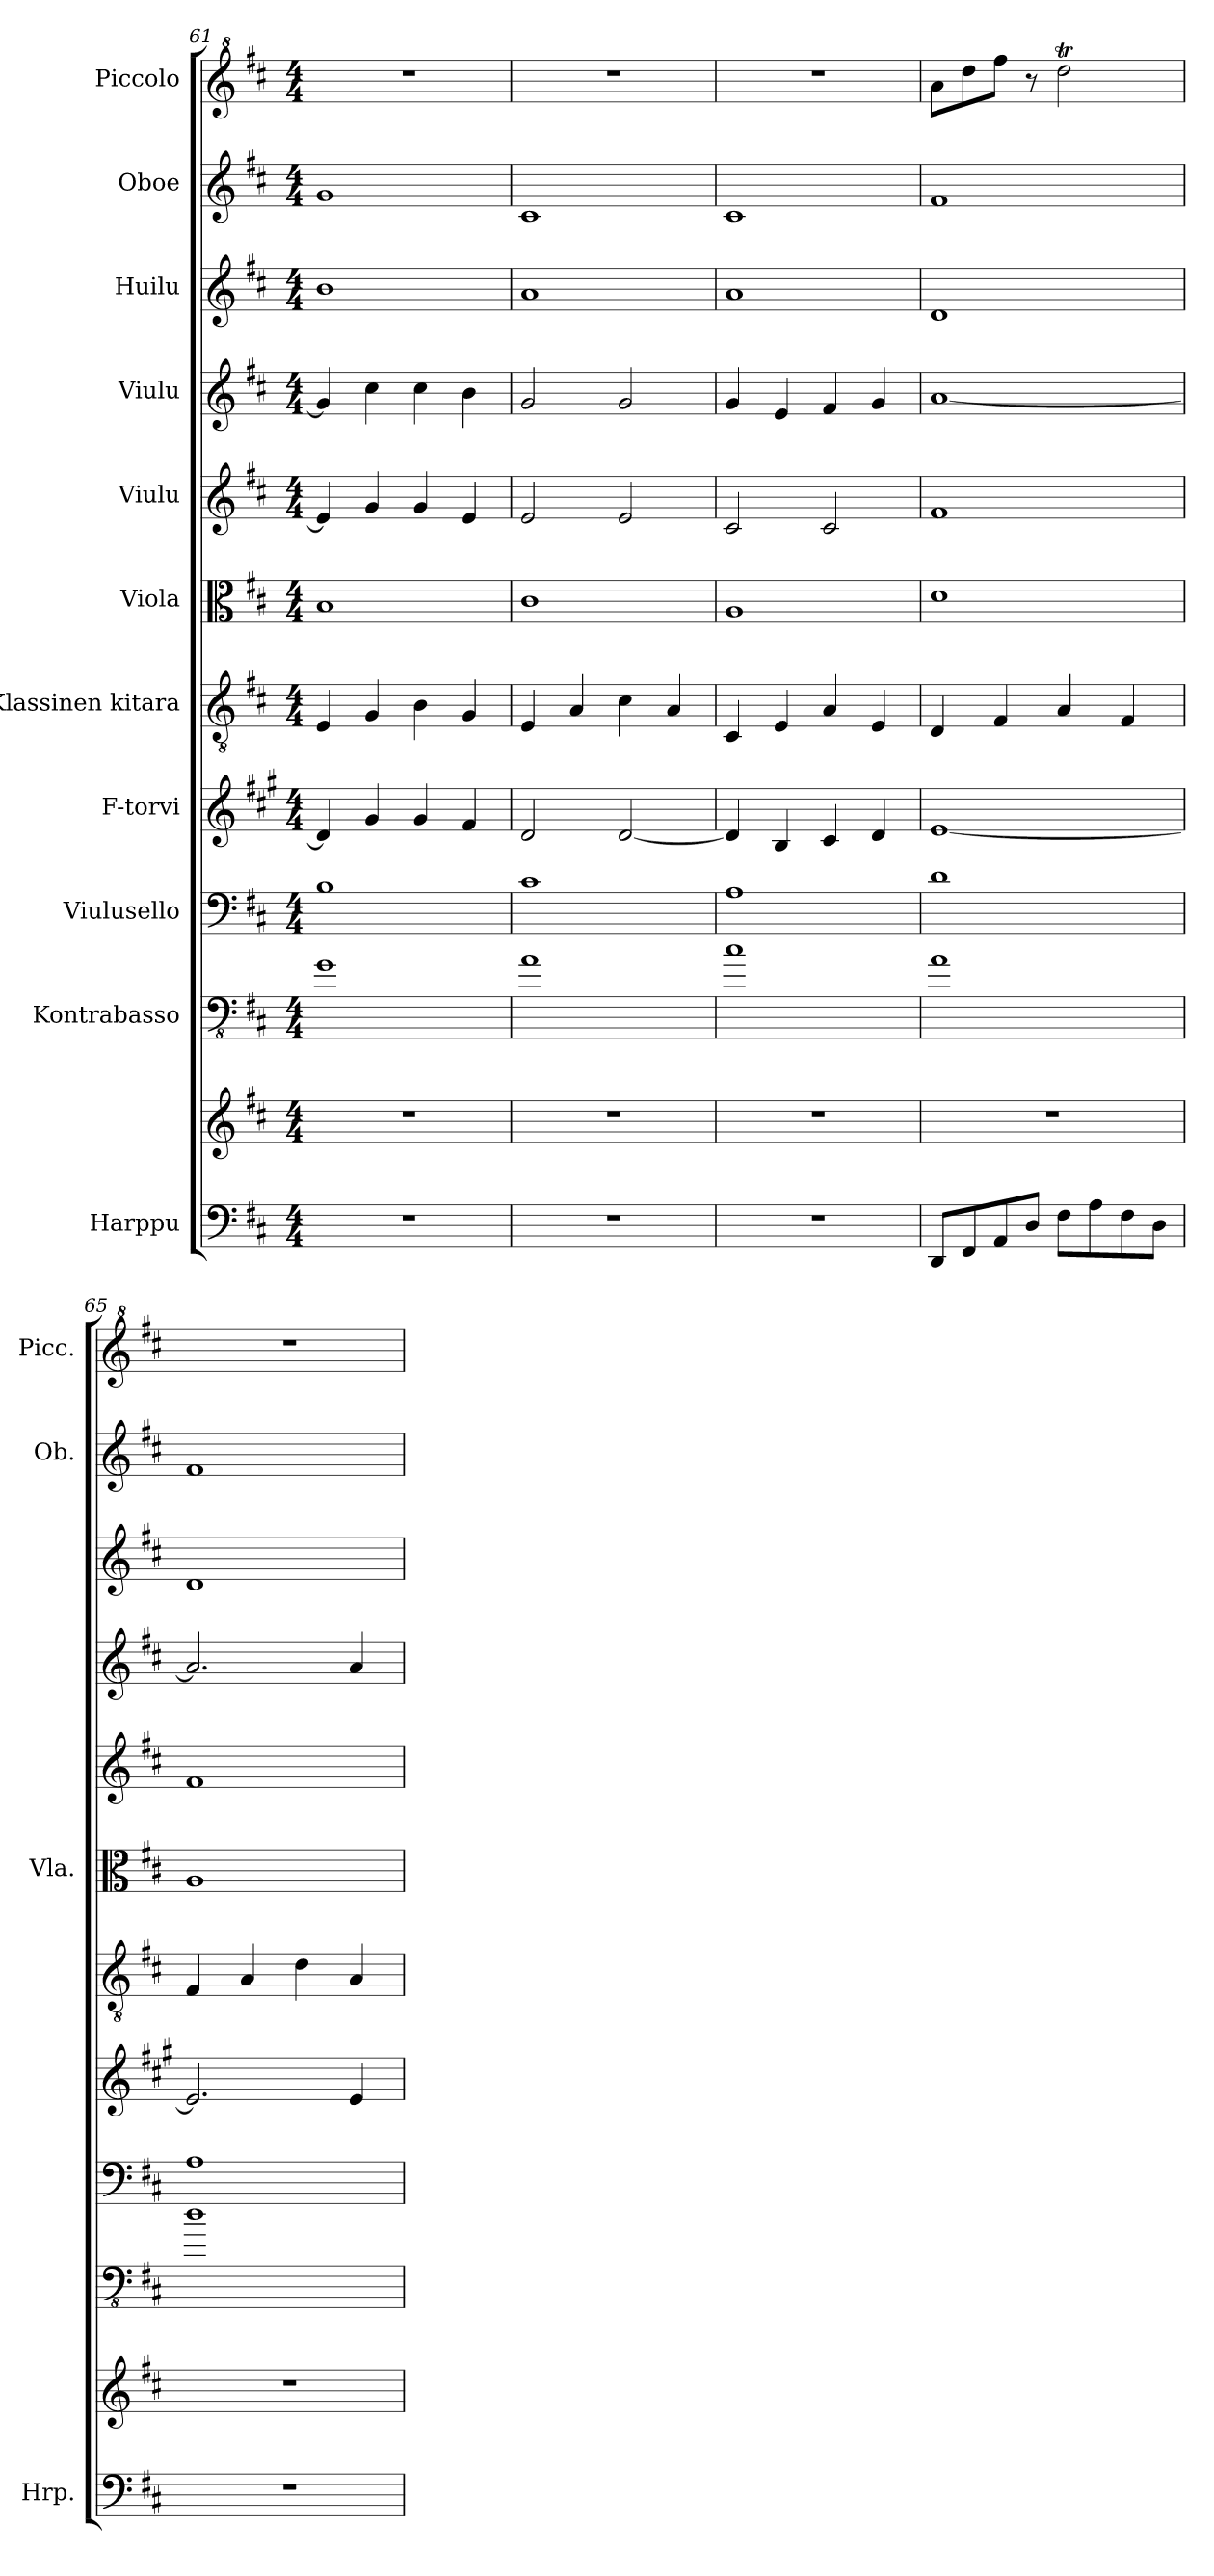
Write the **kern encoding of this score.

**kern	**kern	**kern	**kern	**kern	**kern	**kern	**kern	**kern	**kern	**kern	**kern
*part11	*part11	*part10	*part9	*part8	*part7	*part6	*part5	*part4	*part3	*part2	*part1
*staff12	*staff11	*staff10	*staff9	*staff8	*staff7	*staff6	*staff5	*staff4	*staff3	*staff2	*staff1
*I"Harppu	*	*I"Kontrabasso	*I"Viulusello	*I"F-torvi	*I"Klassinen kitara	*I"Viola	*I"Viulu	*I"Viulu	*I"Huilu	*I"Oboe	*I"Piccolo
*I'Hrp.	*	*	*	*	*	*I'Vla.	*	*	*	*I'Ob.	*I'Picc.
*clefF4	*clefG2	*clefFv4	*clefF4	*clefG2	*clefGv2	*clefC3	*clefG2	*clefG2	*clefG2	*clefG2	*clefG^2
*	*	*ITrd7c12	*	*ITrd4c7	*	*	*	*	*	*	*ITrd-7c-12
*k[f#c#]	*k[f#c#]	*k[f#c#]	*k[f#c#]	*k[f#c#]	*k[f#c#]	*k[f#c#]	*k[f#c#]	*k[f#c#]	*k[f#c#]	*k[f#c#]	*k[f#c#]
*M4/4	*M4/4	*M4/4	*M4/4	*M4/4	*M4/4	*M4/4	*M4/4	*M4/4	*M4/4	*M4/4	*M4/4
=61	=61	=61	=61	=61	=61	=61	=61	=61	=61	=61	=61
1r	1r	1GG	1B	4G/]	4E/	1B	4e/]	4g/]	1b	1g	1r
.	.	.	.	4c#/	4G/	.	4g/	4cc#\	.	.	.
.	.	.	.	4c#/	4B\	.	4g/	4cc#\	.	.	.
.	.	.	.	4B/	4G/	.	4e/	4b\	.	.	.
=62	=62	=62	=62	=62	=62	=62	=62	=62	=62	=62	=62
1r	1r	1AA	1c#	2G/	4E/	1c#	2e/	2g/	1a	1c#	1r
.	.	.	.	.	4A/	.	.	.	.	.	.
.	.	.	.	[2G/	4c#\	.	2e/	2g/	.	.	.
.	.	.	.	.	4A/	.	.	.	.	.	.
=63	=63	=63	=63	=63	=63	=63	=63	=63	=63	=63	=63
1r	1r	1C#	1A	4G/]	4C#/	1A	2c#/	4g/	1a	1c#	1r
.	.	.	.	4E/	4E/	.	.	4e/	.	.	.
.	.	.	.	4F#/	4A/	.	2c#/	4f#/	.	.	.
.	.	.	.	4G/	4E/	.	.	4g/	.	.	.
=64	=64	=64	=64	=64	=64	=64	=64	=64	=64	=64	=64
8DD/L	1r	1AA	1d	[1A	4D/	1d	1f#	[1a	1d	1f#	8aaa\L
8FF#/	.	.	.	.	.	.	.	.	.	.	8dddd\
8AA/	.	.	.	.	4F#/	.	.	.	.	.	8ffff#\J
8D/J	.	.	.	.	.	.	.	.	.	.	8r
8F#\L	.	.	.	.	4A/	.	.	.	.	.	2ddddT\
8A\	.	.	.	.	.	.	.	.	.	.	.
8F#\	.	.	.	.	4F#/	.	.	.	.	.	.
8D\J	.	.	.	.	.	.	.	.	.	.	.
=65	=65	=65	=65	=65	=65	=65	=65	=65	=65	=65	=65
1r	1r	1D	1A	2.A/]	4F#/	1A	1f#	2.a/]	1d	1f#	1r
.	.	.	.	.	4A/	.	.	.	.	.	.
.	.	.	.	.	4d\	.	.	.	.	.	.
.	.	.	.	4A/	4A/	.	.	4a/	.	.	.
=	=	=	=	=	=	=	=	=	=	=	=
*-	*-	*-	*-	*-	*-	*-	*-	*-	*-	*-	*-
